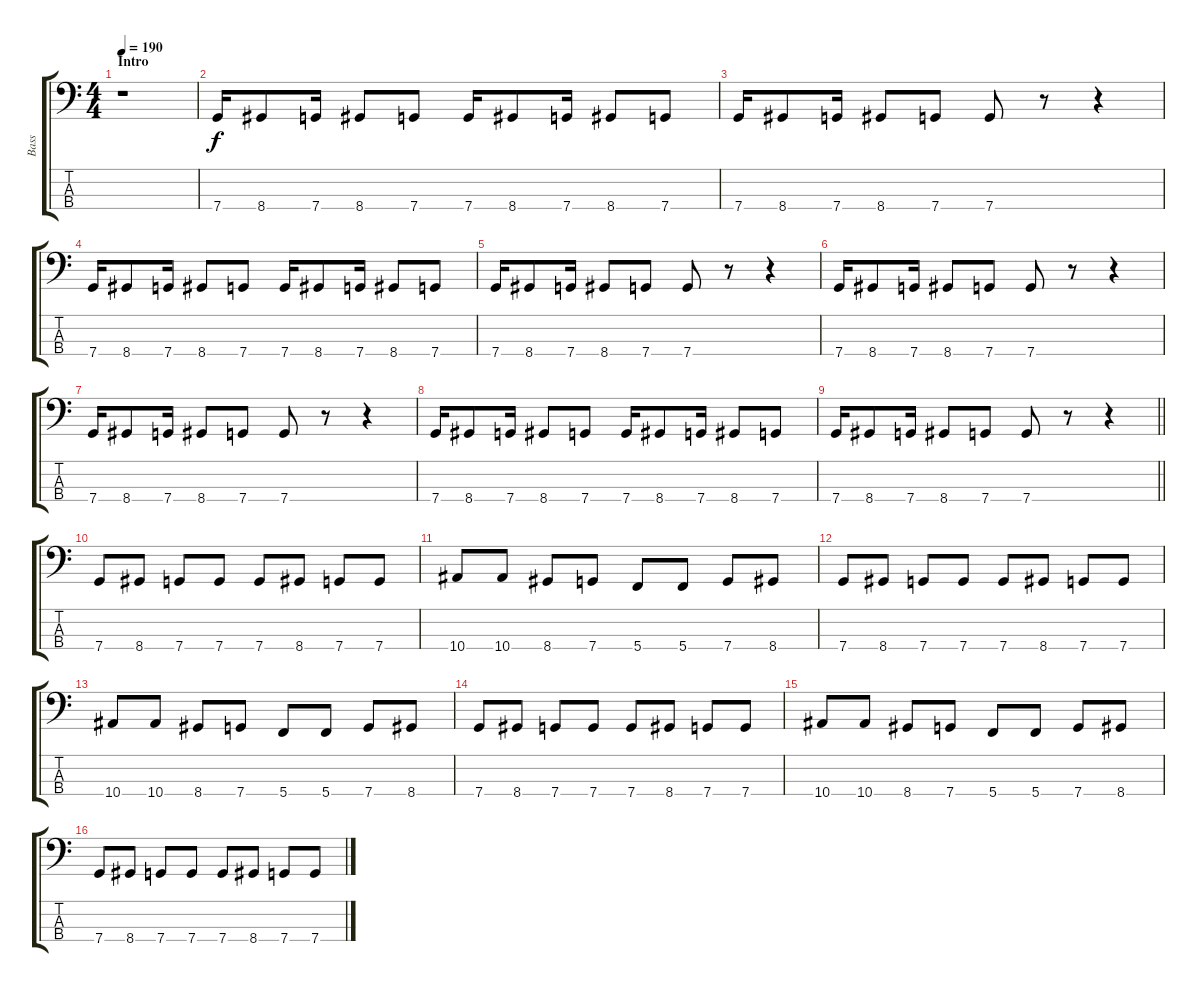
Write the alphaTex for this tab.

\track ("Bass" "Bass") {instrument electricbassfinger}
\staff {score tabs}
\tuning (F2 C2 G1 C1) {hide}
\ts (4 4)
\section ("" "Intro")
\tempo 190
\clef f4
\ks c
r.1{dy f instrument electricbassfinger} |
7.4.16 8.4.8 7.4.16 8.4.8 7.4.8 7.4.16 8.4.8 7.4.16 8.4.8 7.4.8 |
7.4.16 8.4.8 7.4.16 8.4.8 7.4.8 7.4.8 r.8 r.4 |
7.4.16 8.4.8 7.4.16 8.4.8 7.4.8 7.4.16 8.4.8 7.4.16 8.4.8 7.4.8 |
7.4.16 8.4.8 7.4.16 8.4.8 7.4.8 7.4.8 r.8 r.4 |
7.4.16 8.4.8 7.4.16 8.4.8 7.4.8 7.4.8 r.8 r.4 |
7.4.16 8.4.8 7.4.16 8.4.8 7.4.8 7.4.8 r.8 r.4 |
7.4.16 8.4.8 7.4.16 8.4.8 7.4.8 7.4.16 8.4.8 7.4.16 8.4.8 7.4.8 |
\barLineRight lightlight
7.4.16 8.4.8 7.4.16 8.4.8 7.4.8 7.4.8 r.8 r.4 |
\section ("" "")
7.4.8 8.4.8 7.4.8 7.4.8 7.4.8 8.4.8 7.4.8 7.4.8 |
10.4.8 10.4.8 8.4.8 7.4.8 5.4.8 5.4.8 7.4.8 8.4.8 |
7.4.8 8.4.8 7.4.8 7.4.8 7.4.8 8.4.8 7.4.8 7.4.8 |
10.4.8 10.4.8 8.4.8 7.4.8 5.4.8 5.4.8 7.4.8 8.4.8 |
7.4.8 8.4.8 7.4.8 7.4.8 7.4.8 8.4.8 7.4.8 7.4.8 |
10.4.8 10.4.8 8.4.8 7.4.8 5.4.8 5.4.8 7.4.8 8.4.8 |
7.4.8 8.4.8 7.4.8 7.4.8 7.4.8 8.4.8 7.4.8 7.4.8
